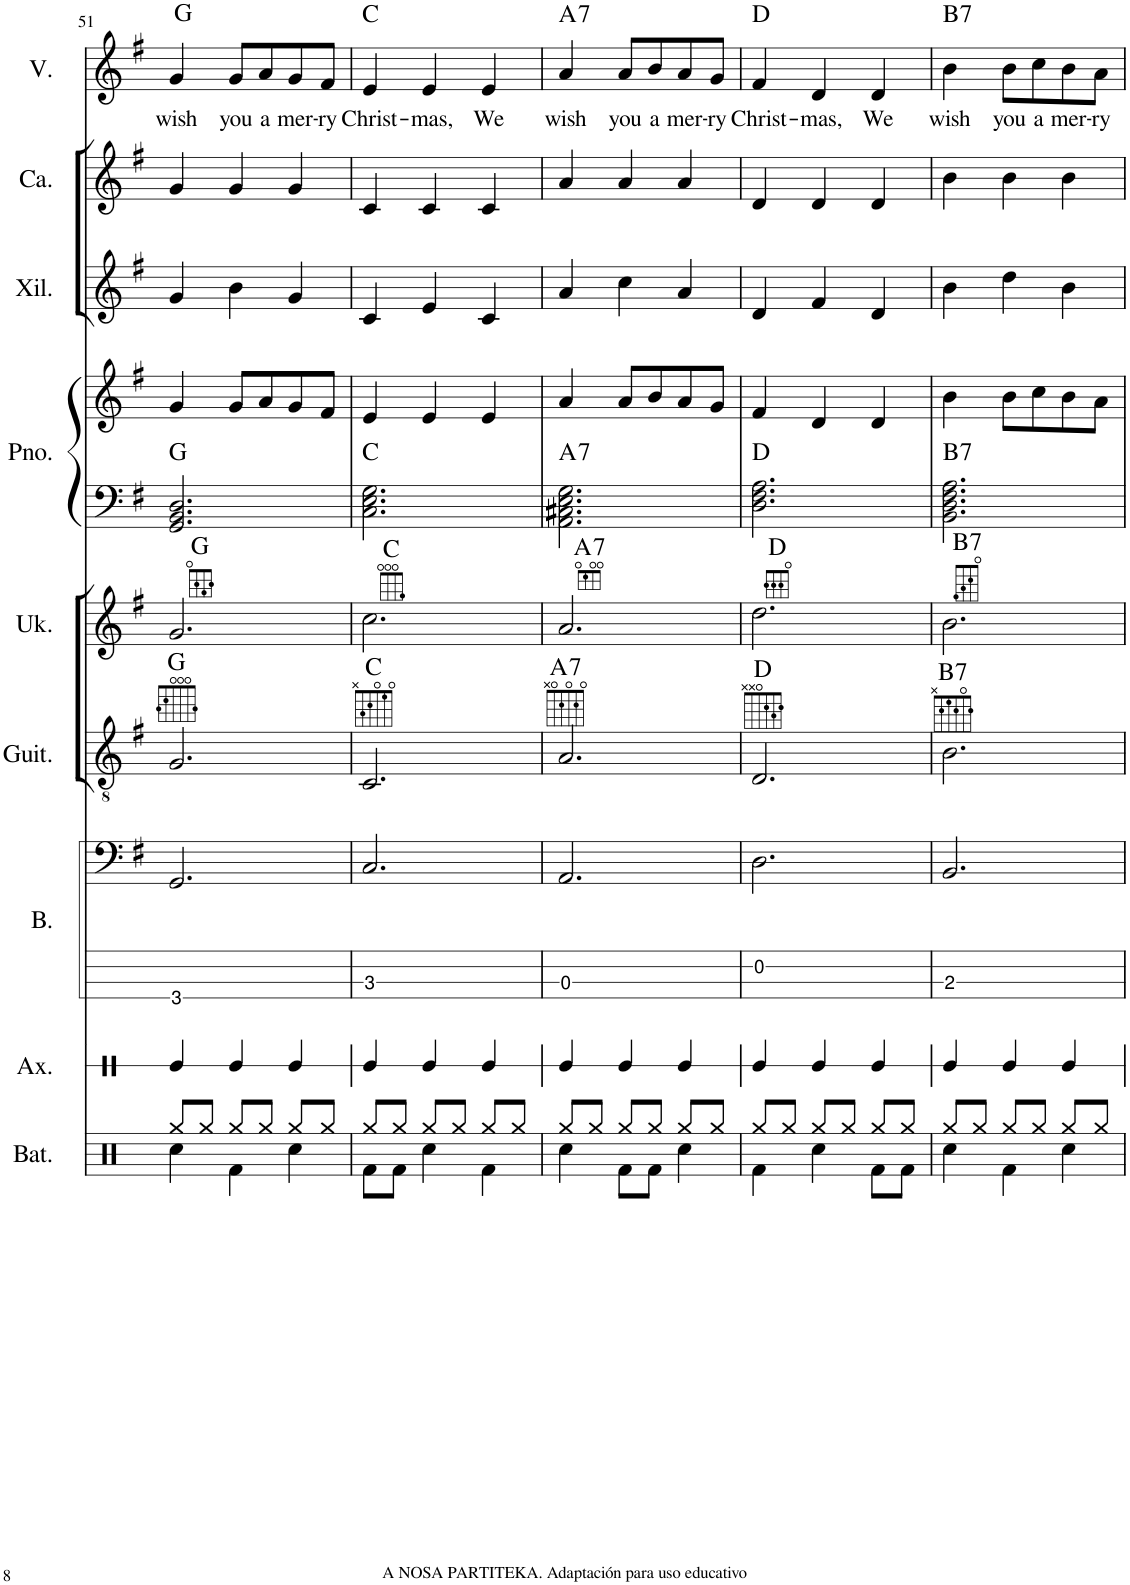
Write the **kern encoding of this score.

**kern	**kern	**kern	**kern	**kern	**harte	**kern	**harte	**kern	**kern	**harte	**kern	**kern	**kern	**text	**harte
*part9	*part8	*part7	*part7	*part6	*part6	*part5	*part5	*part4	*part4	*part4	*part3	*part2	*part1	*part1	*part1
*staff11	*staff10	*staff9	*staff8	*staff7	*	*staff6	*	*staff5	*staff4	*	*staff3	*staff2	*staff1	*staff1	*
*I"Batería	*I"Axóuxeres	*I"Baixo	*	*I"Guitarra	*	*I"Ukelele	*	*I"Piano	*	*	*I"Xilófono	*I"Carillón	*I"Voz	*	*
*I'Bat.	*I'Ax.	*I'B.	*	*I'Guit.	*	*I'Uk.	*	*I'Pno.	*	*	*I'Xil.	*I'Ca.	*I'V.	*	*
!!LO:PB:g=z
*clefX	*clefX	*	*clefF4	*clefGv2	*	*clefG2	*	*clefF4	*clefG2	*	*clefG2	*clefG2	*clefG2	*	*
*	*	*Trd7c12	*Trd7c12	*	*	*	*	*	*	*	*Trd-7c-12	*Trd-14c-24	*	*	*
*k[b-e-]	*k[]	*k[f#]	*k[f#]	*k[f#]	*	*k[f#]	*	*k[f#]	*k[f#]	*	*k[f#]	*k[f#]	*k[f#]	*	*
*M3/4	*M3/4	*M3/4	*M3/4	*M3/4	*	*M3/4	*	*M3/4	*M3/4	*	*M3/4	*M3/4	*M3/4	*	*
=51	=51	=51	=51	=51	=51	=51	=51	=51	=51	=51	=51	=51	=51	=51	=51
*^	*	*	*	*	*	*	*	*	*	*	*	*	*	*	*
!	!	!	!	!	!	!	!	!	!	!	!	!	!	!	!LO:LY:b	!
8Rgg/L	4Rcc\	4Re/	2.GG	2.GG/	2.G/	G:maj	2.g/	G:maj	2.GG/ 2.BB/ 2.D/	4g/	G:maj	4g/	4g/	4g/	wish	G:maj
8Rgg/J	.	.	.	.	.	.	.	.	.	.	.	.	.	.	.	.
!	!	!	!	!	!	!	!	!	!	!	!	!	!	!	!LO:LY:b	!
8Rgg/L	4Rf\	4Re/	.	.	.	.	.	.	.	8g/L	.	4b\	4g/	8g/L	you	.
!	!	!	!	!	!	!	!	!	!	!	!	!	!	!	!LO:LY:b	!
8Rgg/J	.	.	.	.	.	.	.	.	.	8a/	.	.	.	8a/	a	.
!	!	!	!	!	!	!	!	!	!	!	!	!	!	!	!LO:LY:b	!
8Rgg/L	4Rcc\	4Re/	.	.	.	.	.	.	.	8g/	.	4g/	4g/	8g/	mer-	.
!	!	!	!	!	!	!	!	!	!	!	!	!	!	!	!LO:LY:b	!
8Rgg/J	.	.	.	.	.	.	.	.	.	8f#/J	.	.	.	8f#/J	-ry	.
=52	=52	=52	=52	=52	=52	=52	=52	=52	=52	=52	=52	=52	=52	=52	=52	=52
!	!	!	!	!	!	!	!	!	!	!	!	!	!	!	!LO:LY:b	!
8Rgg/L	8Rf\L	4Re/	2.C	2.C/	2.C/	C:maj	2.cc\	C:maj	2.C\ 2.E\ 2.G\	4e/	C:maj	4c/	4c/	4e/	Christ-	C:maj
8Rgg/J	8Rf\J	.	.	.	.	.	.	.	.	.	.	.	.	.	.	.
!	!	!	!	!	!	!	!	!	!	!	!	!	!	!	!LO:LY:b	!
8Rgg/L	4Rcc\	4Re/	.	.	.	.	.	.	.	4e/	.	4e/	4c/	4e/	-mas,	.
8Rgg/J	.	.	.	.	.	.	.	.	.	.	.	.	.	.	.	.
!	!	!	!	!	!	!	!	!	!	!	!	!	!	!	!LO:LY:b	!
8Rgg/L	4Rf\	4Re/	.	.	.	.	.	.	.	4e/	.	4c/	4c/	4e/	We	.
8Rgg/J	.	.	.	.	.	.	.	.	.	.	.	.	.	.	.	.
=53	=53	=53	=53	=53	=53	=53	=53	=53	=53	=53	=53	=53	=53	=53	=53	=53
!	!	!	!	!	!	!LO:H:kt=7	!	!LO:H:kt=7	!	!	!LO:H:kt=7	!	!	!	!LO:LY:b	!LO:H:kt=7
8Rgg/L	4Rcc\	4Re/	2.AA	2.AA/	2.A/	A:7	2.a/	A:7	2.AA\ 2.C#X\ 2.E\ 2.G\	4a/	A:7	4a/	4a/	4a/	wish	A:7
8Rgg/J	.	.	.	.	.	.	.	.	.	.	.	.	.	.	.	.
!	!	!	!	!	!	!	!	!	!	!	!	!	!	!	!LO:LY:b	!
8Rgg/L	8Rf\L	4Re/	.	.	.	.	.	.	.	8a/L	.	4cc\	4a/	8a/L	you	.
!	!	!	!	!	!	!	!	!	!	!	!	!	!	!	!LO:LY:b	!
8Rgg/J	8Rf\J	.	.	.	.	.	.	.	.	8b/	.	.	.	8b/	a	.
!	!	!	!	!	!	!	!	!	!	!	!	!	!	!	!LO:LY:b	!
8Rgg/L	4Rcc\	4Re/	.	.	.	.	.	.	.	8a/	.	4a/	4a/	8a/	mer-	.
!	!	!	!	!	!	!	!	!	!	!	!	!	!	!	!LO:LY:b	!
8Rgg/J	.	.	.	.	.	.	.	.	.	8g/J	.	.	.	8g/J	-ry	.
=54	=54	=54	=54	=54	=54	=54	=54	=54	=54	=54	=54	=54	=54	=54	=54	=54
!	!	!	!	!	!	!	!	!	!	!	!	!	!	!	!LO:LY:b	!
8Rgg/L	4Rf\	4Re/	2.D	2.D\	2.D/	D:maj	2.dd\	D:maj	2.D\ 2.F#\ 2.A\	4f#/	D:maj	4d/	4d/	4f#/	Christ-	D:maj
8Rgg/J	.	.	.	.	.	.	.	.	.	.	.	.	.	.	.	.
!	!	!	!	!	!	!	!	!	!	!	!	!	!	!	!LO:LY:b	!
8Rgg/L	4Rcc\	4Re/	.	.	.	.	.	.	.	4d/	.	4f#/	4d/	4d/	-mas,	.
8Rgg/J	.	.	.	.	.	.	.	.	.	.	.	.	.	.	.	.
!	!	!	!	!	!	!	!	!	!	!	!	!	!	!	!LO:LY:b	!
8Rgg/L	8Rf\L	4Re/	.	.	.	.	.	.	.	4d/	.	4d/	4d/	4d/	We	.
8Rgg/J	8Rf\J	.	.	.	.	.	.	.	.	.	.	.	.	.	.	.
=55	=55	=55	=55	=55	=55	=55	=55	=55	=55	=55	=55	=55	=55	=55	=55	=55
!	!	!	!	!	!	!LO:H:kt=7	!	!LO:H:kt=7	!	!	!LO:H:kt=7	!	!	!	!LO:LY:b	!LO:H:kt=7
8Rgg/L	4Rcc\	4Re/	2.BB	2.BB/	2.B\	B:7	2.b\	B:7	2.BB\ 2.D\ 2.F#\ 2.A\	4b\	B:7	4b\	4b\	4b\	wish	B:7
8Rgg/J	.	.	.	.	.	.	.	.	.	.	.	.	.	.	.	.
!	!	!	!	!	!	!	!	!	!	!	!	!	!	!	!LO:LY:b	!
8Rgg/L	4Rf\	4Re/	.	.	.	.	.	.	.	8b\L	.	4dd\	4b\	8b\L	you	.
!	!	!	!	!	!	!	!	!	!	!	!	!	!	!	!LO:LY:b	!
8Rgg/J	.	.	.	.	.	.	.	.	.	8cc\	.	.	.	8cc\	a	.
!	!	!	!	!	!	!	!	!	!	!	!	!	!	!	!LO:LY:b	!
8Rgg/L	4Rcc\	4Re/	.	.	.	.	.	.	.	8b\	.	4b\	4b\	8b\	mer-	.
!	!	!	!	!	!	!	!	!	!	!	!	!	!	!	!LO:LY:b	!
8Rgg/J	.	.	.	.	.	.	.	.	.	8a\J	.	.	.	8a\J	-ry	.
*v	*v	*	*	*	*	*	*	*	*	*	*	*	*	*	*	*
=	=	=	=	=	=	=	=	=	=	=	=	=	=	=	=
*-	*-	*-	*-	*-	*-	*-	*-	*-	*-	*-	*-	*-	*-	*-	*-
